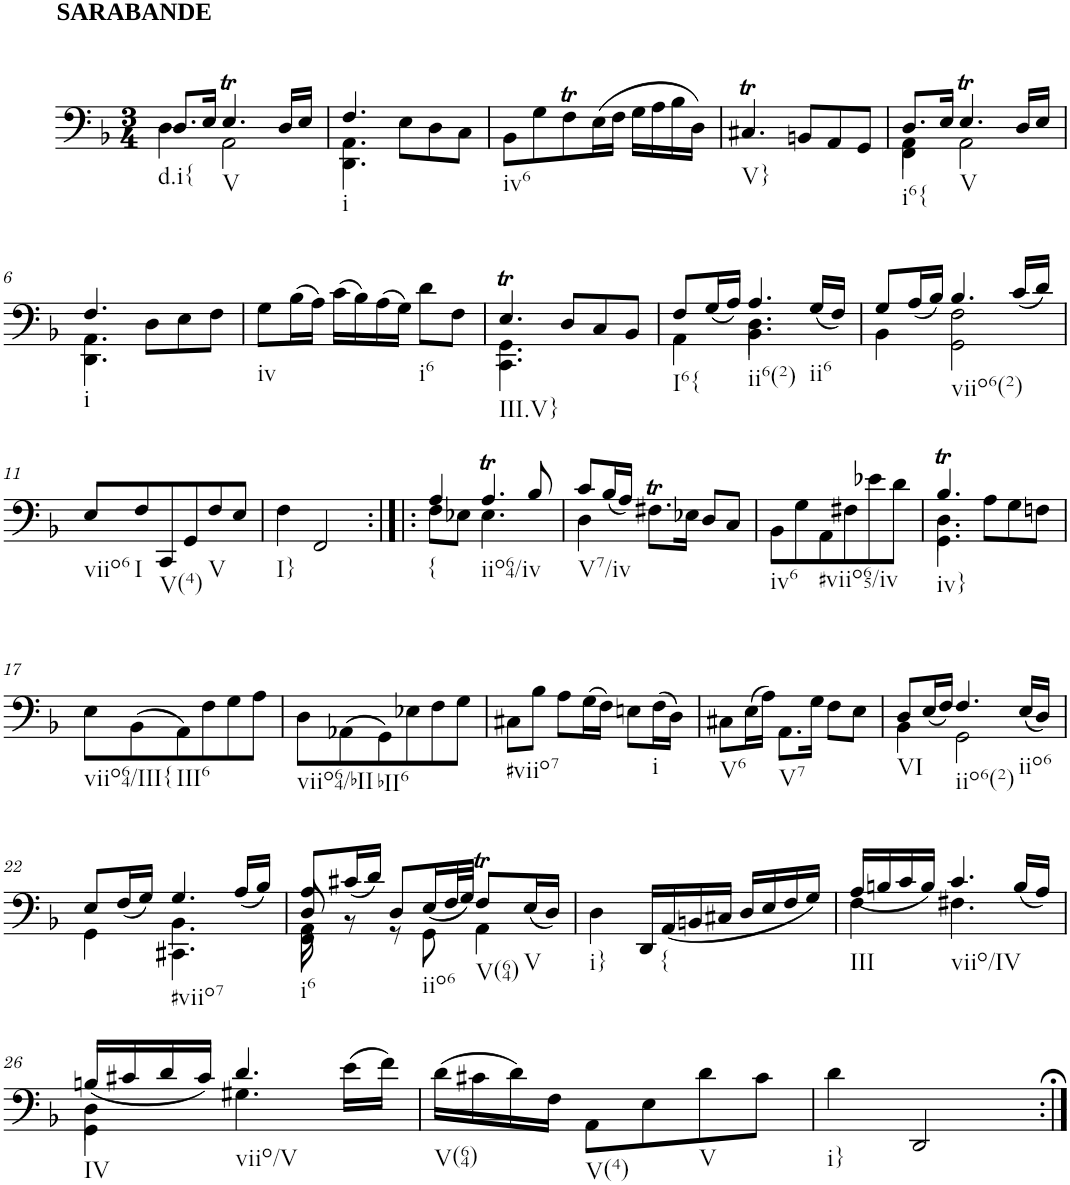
**kern
*part1
*staff1
*I"Piano
*I'Pno.
*clefF4
*k[b-]
*M3/4
=1
*^
!LO:TX:a:B:t=SARABANDE	!
!LO:TX:b:t=d.i{	!
8.D/L	4D\
16E/Jk	.
!LO:TX:b:t=V	!
4.Et/	2AA\
16D/LL	.
16E/JJ	.
=2	=2
*	*^
!LO:TX:b:t=i	!	!
4.F/	4.AA\	4.DD\
8E\L	4.ryy	4.ryy
8D\	.	.
8C\J	.	.
*v	*v	*v
=3
!LO:TX:b:t=iv6
8BB-\L
8G\
8FT\
(16E\L
16F\JJ
16G\LL
16A\
16B-\
16D\JJ)
=4
!LO:TX:b:t=V}
4.C#Xt/
8BBn/L
8AA/
8GG/J
=5
*^
*	*^
!LO:TX:b:t=i6{	!	!
8.D/L	4AA\	4FF\
16E/Jk	.	.
!LO:TX:b:t=V	!	!
4.Et/	2AA\	2ryy
16D/LL	.	.
16E/JJ	.	.
!!LO:LB:g=z	!!	!!
=6	=6	=6
!LO:TX:b:t=i	!	!
4.F/	4.AA\	4.DD\
8D\L	4.ryy	4.ryy
8E\	.	.
8F\J	.	.
*v	*v	*v
=7
!LO:TX:b:t=iv
8G\L
(16B-\L
16A\JJ)
(16c\LL
16B-\)
(16A\
16G\JJ)
!LO:TX:b:t=i6
8d\L
8F\J
=8
*^
*	*^
!LO:TX:b:t=III.V}	!	!
4.Et/	4.GG\	4.CC\
8D/L	4.ryy	4.ryy
8C/	.	.
8BB-/J	.	.
=9	=9	=9
!LO:TX:b:t=I6{	!	!
8F/L	4AA\	4ryy
(<16G/L	.	.
16A/JJ)	.	.
!LO:TX:b:t=ii6(2)	!	!
4.A/	4.D\	4.BB-\
!LO:TX:b:t=ii6	!	!
(<16G/LL	8ryy	8ryy
16F/JJ)	.	.
=10	=10	=10
8G/L	4BB-\	4ryy
(<16A/L	.	.
16B-/JJ)	.	.
!LO:TX:b:t=viio6(2)	!	!
4.B-/	2F\	2GG\
(<16c/LL	.	.
16d/JJ)	.	.
*v	*v	*v
!!LO:LB:g=z
=11
!LO:TX:b:t=viio6
8E/L
!LO:TX:b:t=I
8F/
!LO:TX:b:t=V(4)
8CC/
8GG/
!LO:TX:b:t=V
8F/
8E/J
=12
!LO:TX:b:t=I}
4F\
2FF/
=13:|!|:
*^
!LO:TX:b:t={	!
4A/	8F\L
.	8E-X\J
!LO:TX:b:t=iio64/iv	!
4.At/	4.E-\
8B-/	8ryy
=14	=14
!LO:TX:b:t=V7/iv	!
8c/L	4D\
(<16B-/L	.
16A/JJ)	.
8.F#Xt\L	2ryy
16E-X\Jk	.
8D/L	.
8C/J	.
*v	*v
=15
!LO:TX:b:t=iv6
8BB-\L
8G\
!LO:TX:b:t=#viio65/iv
8AA\
8F#X\
8e-X\
8d\J
=16
*^
*	*^
!LO:TX:b:t=iv}	!	!
4.B-T/	4.D\	4.GG\
8A\L	4.ryy	4.ryy
8G\	.	.
8Fn\J	.	.
*v	*v	*v
!!LO:LB:g=z
=17
!LO:TX:b:t=viio64/III{
8E\L
(8BB-\
!LO:TX:b:t=III6
8AA\)
8F\
8G\
8A\J
=18
!LO:TX:b:t=viio64/bII
8D\L
(8AA-X\
!LO:TX:b:t=bII6
8GG\)
8E-X\
8F\
8G\J
=19
!LO:TX:b:t=#viio7
8C#X\L
8B-\J
8A\L
(16G\L
16F\JJ)
8En\L
!LO:TX:b:t=i
(16F\L
16D\JJ)
=20
!LO:TX:b:t=V6
8C#X\L
(16E\L
16A\JJ)
!LO:TX:b:t=V7
8.AA\L
16G\Jk
8F\L
8E\J
=21
*^
!LO:TX:b:t=VI	!
8D/L	4BB-\
(<16E/L	.
16F/JJ)	.
!LO:TX:b:t=iio6(2)	!
4.F/	2GG\
!LO:TX:b:t=iio6	!
(<16E/LL	.
16D/JJ)	.
!!LO:LB:g=z	!!
=22	=22
*	*^
8E/L	4GG\	4ryy
(<16F/L	.	.
16G/JJ)	.	.
!LO:TX:b:t=#viio7	!	!
4.G/	4.BB-\	4.CC#X\
(<16A/LL	8ryy	8ryy
16B-/JJ)	.	.
=23	=23	=23
*	*	*^
!LO:TX:b:t=i6	!	!	!
8A/L	8FF\	8D/	8AA\
(<16c#X/L	8r	2ryy	2ryy
16d/JJ)	.	.	.
8D/L	8r	.	.
!LO:TX:b:t=iio6	!	!	!
(<16E/L	8GG\	.	.
32F/L	.	.	.
32G/JJJ)	.	.	.
!LO:TX:b:t=V(64)	!	!	!
8FT/L	4AA\	.	.
!LO:TX:b:t=V	!	!	!
(<16E/L	.	8ryy	8ryy
16D/JJ)	.	.	.
*v	*v	*v	*v
=24
!LO:TX:b:t=i}
4D\
16DD/LL
!LO:TX:b:t={
(16AA/
16BBn/
16C#X/JJ
16D/LL
16E/
16F/
16G/JJ)
=25
*^
!LO:TX:b:t=III	!
(<16A/LL	4F\
16Bn/	.
16c/	.
16B/JJ)	.
!LO:TX:b:t=viio/IV	!
4.c/	4.F#X\
(<16B/LL	8ryy
16A/JJ)	.
!!LO:LB:g=z	!!
=26	=26
*	*^
!LO:TX:b:t=IV	!	!
(<16Bn/LL	4GG\	4D\
16c#X/	.	.
16d/	.	.
16c#/JJ)	.	.
!LO:TX:b:t=viio/V	!	!
4.d/	4.G#X\	2ryy
(16e\LL	8ryy	.
16f\JJ)	.	.
*v	*v	*v
=27
!LO:TX:b:t=V(64)
(16d\LL
16c#X\
16d\)
16F\JJ
!LO:TX:b:t=V(4)
8AA\L
8E\
!LO:TX:b:t=V
8d\
8c#\J
=28
!LO:TX:b:t=i}
4d\
2DD/
=:|!
*-
